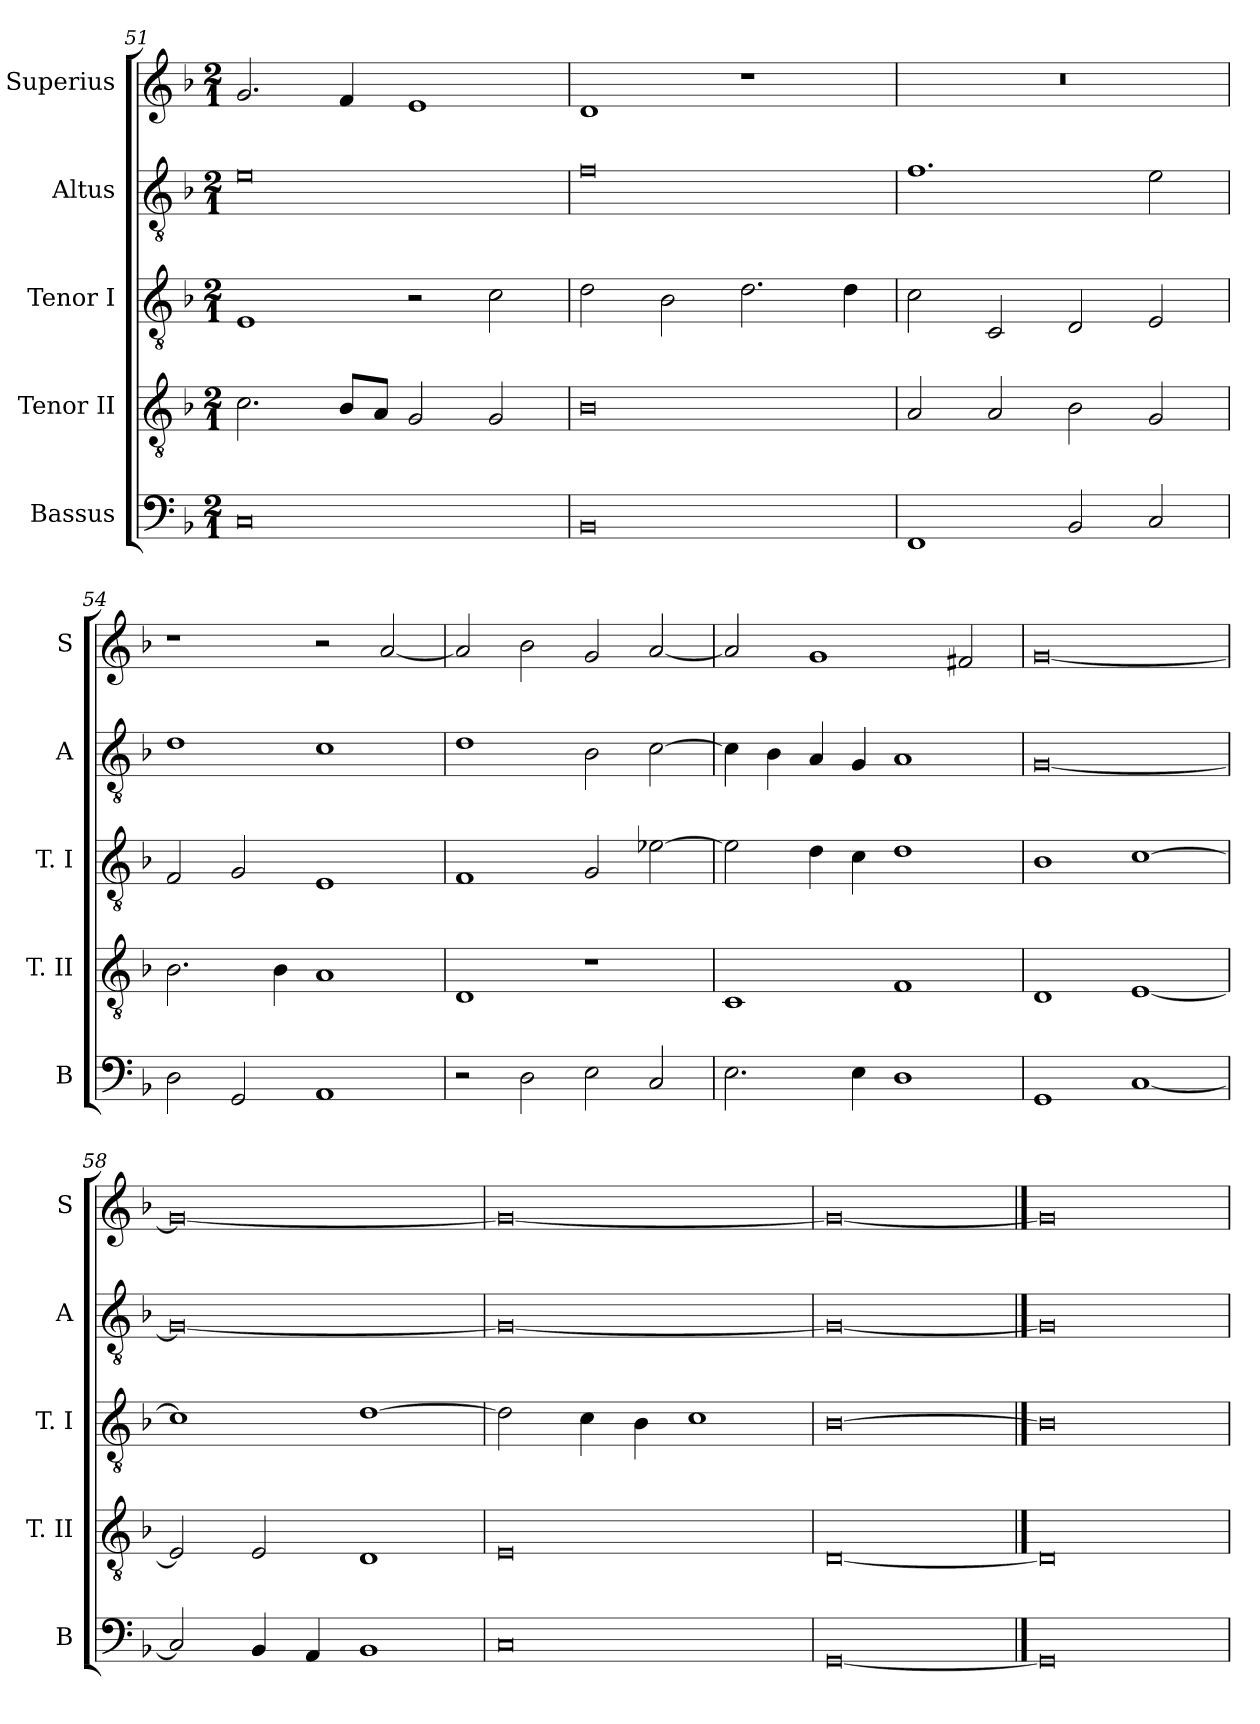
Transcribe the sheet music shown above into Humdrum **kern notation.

**kern	**kern	**kern	**kern	**kern
*part5	*part4	*part3	*part2	*part1
*staff5	*staff4	*staff3	*staff2	*staff1
*I"Bassus	*I"Tenor II	*I"Tenor I	*I"Altus	*I"Superius
*I'B	*I'T. II	*I'T. I	*I'A	*I'S
*clefF4	*clefGv2	*clefGv2	*clefGv2	*clefG2
*k[b-]	*k[b-]	*k[b-]	*k[b-]	*k[b-]
*F:	*F:	*F:	*F:	*F:
*M2/1	*M2/1	*M2/1	*M2/1	*M2/1
=51	=51	=51	=51	=51
0C	2.c	1E	0e	2.g
.	8B-L	.	.	4f
.	8AJ	.	.	.
.	2G	2r	.	1e
.	2G	2c	.	.
=52	=52	=52	=52	=52
0BB-	0B-	2d	0f	1d
.	.	2B-	.	.
.	.	2.d	.	1r
.	.	4d	.	.
=53	=53	=53	=53	=53
1FF	2A	2c	1.f	0r
.	2A	2C	.	.
2BB-	2B-	2D	.	.
2C	2G	2E	2e	.
=54	=54	=54	=54	=54
2D	2.B-	2F	1d	1r
2GG	.	2G	.	.
.	4B-	.	.	.
1AA	1A	1E	1c	2r
.	.	.	.	[2a
=55	=55	=55	=55	=55
2r	1D	1F	1d	2a]
2D	.	.	.	2b-
2E	1r	2G	2B-	2g
2C	.	[2e-X	[2c	[2a
=56	=56	=56	=56	=56
2.E	1C	2e-]	4c]	2a]
.	.	.	4B-	.
.	.	4d	4A	1g
4E	.	4c	4G	.
1D	1F	1d	1A	.
.	.	.	.	2f#X
=57	=57	=57	=57	=57
1GG	1D	1B-	[0G	[0g
[1C	[1E	[1c	.	.
=58	=58	=58	=58	=58
2C]	2E]	1c]	0G_	0g_
4BB-	2E	.	.	.
4AA	.	.	.	.
1BB-	1D	[1d	.	.
=59	=59	=59	=59	=59
0C	0E	2d]	0G_	0g_
.	.	4c	.	.
.	.	4B-	.	.
.	.	1c	.	.
=60	=60	=60	=60	=60
[0GG	[0D	[0B-	0G_	0g_
==61	==61	==61	==61	==61
0GG]	0D]	0B-]	0G]	0g]
=	=	=	=	=
*-	*-	*-	*-	*-
